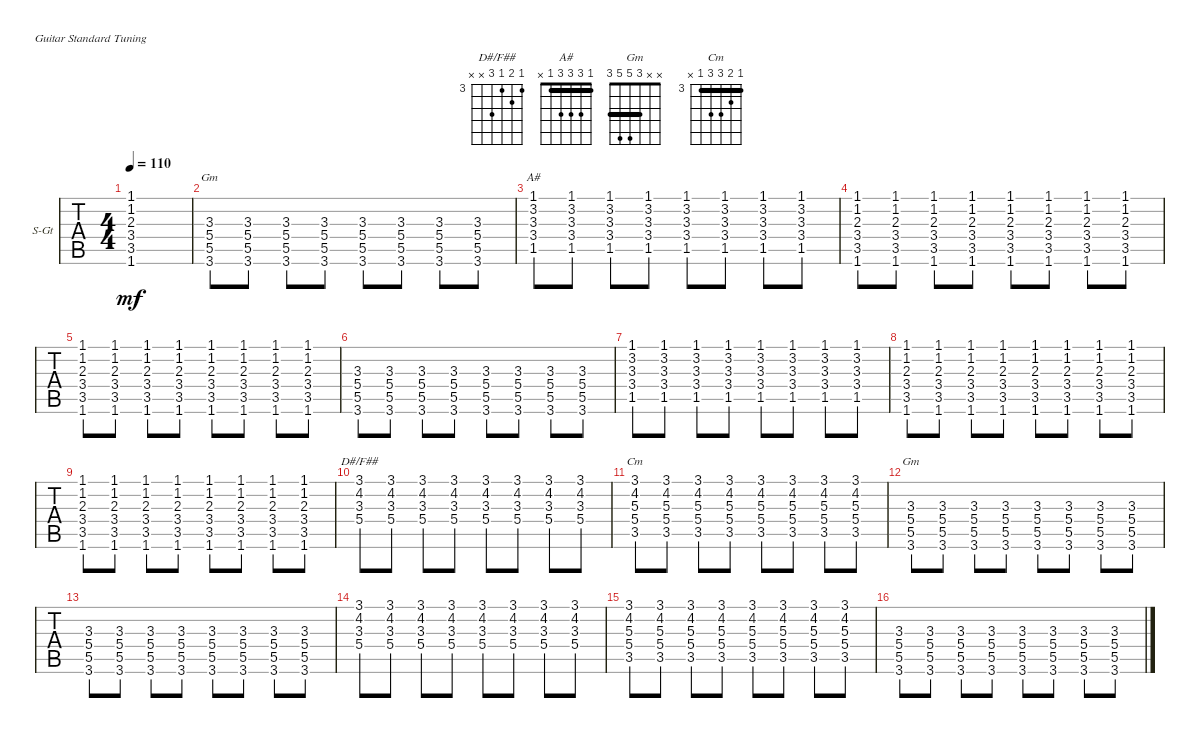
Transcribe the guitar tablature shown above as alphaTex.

\defaultSystemsLayout 4
\bracketExtendMode groupsimilarinstruments
\firstSystemTrackNameOrientation horizontal
\otherSystemsTrackNameOrientation horizontal
\track ("Steel Guitar" "S-Gt") {instrument acousticguitarsteel}
\staff {tabs}
\tuning (E4 B3 G3 D3 A2 E2)
\chord ("D#/F##" 3 4 3 5 x x) {firstfret 3}
\chord ("A#" 1 3 3 3 1 x) {barre 1}
\chord ("Gm" x x 3 5 5 3) {barre 3}
\chord ("Cm" 3 4 5 5 3 x) {firstfret 3 barre 3}
\ts (4 4)
\tempo 110
\clef g2
\ks c
(1.6 3.5 3.4 2.3 1.2 1.1).1{dy mf} |
(3.6 5.5 5.4 3.3).8{ch "Gm"} (3.6 5.5 5.4 3.3).8 (3.6 5.5 5.4 3.3).8 (3.6 5.5 5.4 3.3).8 (3.6 5.5 5.4 3.3).8 (3.6 5.5 5.4 3.3).8 (3.6 5.5 5.4 3.3).8 (3.6 5.5 5.4 3.3).8 |
(1.5 3.4 3.3 3.2 1.1).8{ch "A#"} (1.5 3.4 3.3 3.2 1.1).8 (1.5 3.4 3.3 3.2 1.1).8 (1.5 3.4 3.3 3.2 1.1).8 (1.5 3.4 3.3 3.2 1.1).8 (1.5 3.4 3.3 3.2 1.1).8 (1.5 3.4 3.3 3.2 1.1).8 (1.5 3.4 3.3 3.2 1.1).8 |
(1.6 3.5 3.4 2.3 1.2 1.1).8 (1.6 3.5 3.4 2.3 1.2 1.1).8 (1.6 3.5 3.4 2.3 1.2 1.1).8 (1.6 3.5 3.4 2.3 1.2 1.1).8 (1.6 3.5 3.4 2.3 1.2 1.1).8 (1.6 3.5 3.4 2.3 1.2 1.1).8 (1.6 3.5 3.4 2.3 1.2 1.1).8 (1.6 3.5 3.4 2.3 1.2 1.1).8 |
(1.6 3.5 3.4 2.3 1.2 1.1).8 (1.6 3.5 3.4 2.3 1.2 1.1).8 (1.6 3.5 3.4 2.3 1.2 1.1).8 (1.6 3.5 3.4 2.3 1.2 1.1).8 (1.6 3.5 3.4 2.3 1.2 1.1).8 (1.6 3.5 3.4 2.3 1.2 1.1).8 (1.6 3.5 3.4 2.3 1.2 1.1).8 (1.6 3.5 3.4 2.3 1.2 1.1).8 |
(3.6 5.5 5.4 3.3).8 (3.6 5.5 5.4 3.3).8 (3.6 5.5 5.4 3.3).8 (3.6 5.5 5.4 3.3).8 (3.6 5.5 5.4 3.3).8 (3.6 5.5 5.4 3.3).8 (3.6 5.5 5.4 3.3).8 (3.6 5.5 5.4 3.3).8 |
(1.5 3.4 3.3 3.2 1.1).8 (1.5 3.4 3.3 3.2 1.1).8 (1.5 3.4 3.3 3.2 1.1).8 (1.5 3.4 3.3 3.2 1.1).8 (1.5 3.4 3.3 3.2 1.1).8 (1.5 3.4 3.3 3.2 1.1).8 (1.5 3.4 3.3 3.2 1.1).8 (1.5 3.4 3.3 3.2 1.1).8 |
(1.6 3.5 3.4 2.3 1.2 1.1).8 (1.6 3.5 3.4 2.3 1.2 1.1).8 (1.6 3.5 3.4 2.3 1.2 1.1).8 (1.6 3.5 3.4 2.3 1.2 1.1).8 (1.6 3.5 3.4 2.3 1.2 1.1).8 (1.6 3.5 3.4 2.3 1.2 1.1).8 (1.6 3.5 3.4 2.3 1.2 1.1).8 (1.6 3.5 3.4 2.3 1.2 1.1).8 |
(1.6 3.5 3.4 2.3 1.2 1.1).8 (1.6 3.5 3.4 2.3 1.2 1.1).8 (1.6 3.5 3.4 2.3 1.2 1.1).8 (1.6 3.5 3.4 2.3 1.2 1.1).8 (1.6 3.5 3.4 2.3 1.2 1.1).8 (1.6 3.5 3.4 2.3 1.2 1.1).8 (1.6 3.5 3.4 2.3 1.2 1.1).8 (1.6 3.5 3.4 2.3 1.2 1.1).8 |
(5.4 3.3 4.2 3.1).8{ch "D#/F##"} (5.4 3.3 4.2 3.1).8 (5.4 3.3 4.2 3.1).8 (5.4 3.3 4.2 3.1).8 (5.4 3.3 4.2 3.1).8 (5.4 3.3 4.2 3.1).8 (5.4 3.3 4.2 3.1).8 (5.4 3.3 4.2 3.1).8 |
(3.5 5.4 5.3 4.2 3.1).8{ch "Cm"} (3.5 5.4 5.3 4.2 3.1).8 (3.5 5.4 5.3 4.2 3.1).8 (3.5 5.4 5.3 4.2 3.1).8 (3.5 5.4 5.3 4.2 3.1).8 (3.5 5.4 5.3 4.2 3.1).8 (3.5 5.4 5.3 4.2 3.1).8 (3.5 5.4 5.3 4.2 3.1).8 |
(3.6 5.5 5.4 3.3).8{ch "Gm"} (3.6 5.5 5.4 3.3).8 (3.6 5.5 5.4 3.3).8 (3.6 5.5 5.4 3.3).8 (3.6 5.5 5.4 3.3).8 (3.6 5.5 5.4 3.3).8 (3.6 5.5 5.4 3.3).8 (3.6 5.5 5.4 3.3).8 |
(3.6 5.5 5.4 3.3).8 (3.6 5.5 5.4 3.3).8 (3.6 5.5 5.4 3.3).8 (3.6 5.5 5.4 3.3).8 (3.6 5.5 5.4 3.3).8 (3.6 5.5 5.4 3.3).8 (3.6 5.5 5.4 3.3).8 (3.6 5.5 5.4 3.3).8 |
(5.4 3.3 4.2 3.1).8 (5.4 3.3 4.2 3.1).8 (5.4 3.3 4.2 3.1).8 (5.4 3.3 4.2 3.1).8 (5.4 3.3 4.2 3.1).8 (5.4 3.3 4.2 3.1).8 (5.4 3.3 4.2 3.1).8 (5.4 3.3 4.2 3.1).8 |
(3.5 5.4 5.3 4.2 3.1).8 (3.5 5.4 5.3 4.2 3.1).8 (3.5 5.4 5.3 4.2 3.1).8 (3.5 5.4 5.3 4.2 3.1).8 (3.5 5.4 5.3 4.2 3.1).8 (3.5 5.4 5.3 4.2 3.1).8 (3.5 5.4 5.3 4.2 3.1).8 (3.5 5.4 5.3 4.2 3.1).8 |
(3.6 5.5 5.4 3.3).8 (3.6 5.5 5.4 3.3).8 (3.6 5.5 5.4 3.3).8 (3.6 5.5 5.4 3.3).8 (3.6 5.5 5.4 3.3).8 (3.6 5.5 5.4 3.3).8 (3.6 5.5 5.4 3.3).8 (3.6 5.5 5.4 3.3).8
